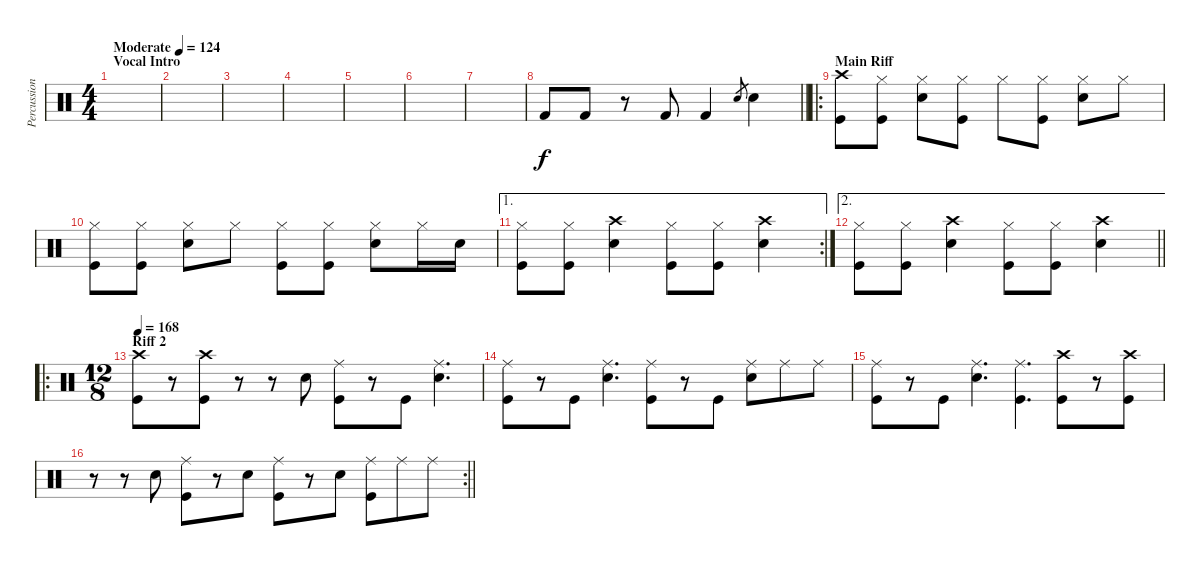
\track ("Percussion" "Percussion") {instrument percussion}
\staff {score}
\articulation defaults
\ts (4 4)
\section ("" "Vocal Intro")
\tempo (124 "Moderate")
\clef neutral
\ks c
|
|
|
|
|
|
|
\barLineRight lightlight "Kick (hit) 2".8 "Kick (hit) 2".8
r.8 "Kick (hit) 2".8 "Kick (hit) 2".4 "Snare (hit) 2".8{gr} "Snare (hit) 2".4 |
\ro
\section ("" "Main Riff")
("Crash high (hit)" "Kick (hit)").8 ("Hi-Hat (closed)" "Kick (hit)").8 ("Hi-Hat (closed)" "Snare (hit) 2").8 ("Hi-Hat (closed)" "Kick (hit)").8 "Hi-Hat (closed)".8 ("Hi-Hat (closed)" "Kick (hit)").8 ("Hi-Hat (closed)" "Snare (hit) 2").8 "Hi-Hat (closed)".8 |
("Hi-Hat (closed)" "Kick (hit)").8 ("Hi-Hat (closed)" "Kick (hit)").8 ("Hi-Hat (closed)" "Snare (hit) 2").8 "Hi-Hat (closed)".8 ("Hi-Hat (closed)" "Kick (hit)").8 ("Hi-Hat (closed)" "Kick (hit)").8 ("Hi-Hat (closed)" "Snare (hit) 2").8 "Hi-Hat (closed)".16 "Snare (hit) 2".16 |
\ae 1
\rc 2
("Hi-Hat (closed)" "Kick (hit)").8 ("Hi-Hat (closed)" "Kick (hit)").8 ("Crash high (hit)" "Snare (hit) 2").4 ("Hi-Hat (closed)" "Kick (hit)").8 ("Hi-Hat (closed)" "Kick (hit)").8 ("Crash high (hit)" "Snare (hit) 2").4 |
\ae 2
\barLineRight lightlight
("Hi-Hat (closed)" "Kick (hit)").8 ("Hi-Hat (closed)" "Kick (hit)").8 ("Crash high (hit)" "Snare (hit) 2").4 ("Hi-Hat (closed)" "Kick (hit)").8 ("Hi-Hat (closed)" "Kick (hit)").8 ("Crash high (hit)" "Snare (hit) 2").4 |
\ro
\ts (12 8)
\section ("" "Riff 2")
\tempo 168
("Crash high (hit)" "Kick (hit)").8 r.8 ("Crash high (hit)" "Kick (hit)").8 r.8 r.8 "Snare (hit) 2".8 ("Ride (middle)" "Kick (hit)").8 r.8 "Kick (hit)".8 ("Ride (middle)" "Snare (hit) 2").4{d} |
("Ride (middle)" "Kick (hit)").8 r.8 "Kick (hit)".8 ("Ride (middle)" "Snare (hit) 2").4{d} ("Ride (middle)" "Kick (hit)").8 r.8 "Kick (hit)".8 ("Ride (middle)" "Snare (hit) 2").8 "Ride (middle)".8 "Ride (middle)".8 |
("Ride (middle)" "Kick (hit)").8 r.8 "Kick (hit)".8 ("Ride (middle)" "Snare (hit) 2").4{d} ("Ride (middle)" "Kick (hit)").4{d} ("Crash high (hit)" "Kick (hit)").8 r.8 ("Crash high (hit)" "Kick (hit)").8 |
\rc 2
\barLineRight lightlight
r.8 r.8 "Snare (hit) 2".8 ("Ride (middle)" "Kick (hit)").8 r.8 "Snare (hit) 2".8 ("Ride (middle)" "Kick (hit)").8 r.8 "Snare (hit) 2".8 ("Ride (middle)" "Kick (hit)").8 "Ride (middle)".8 "Ride (middle)".8
